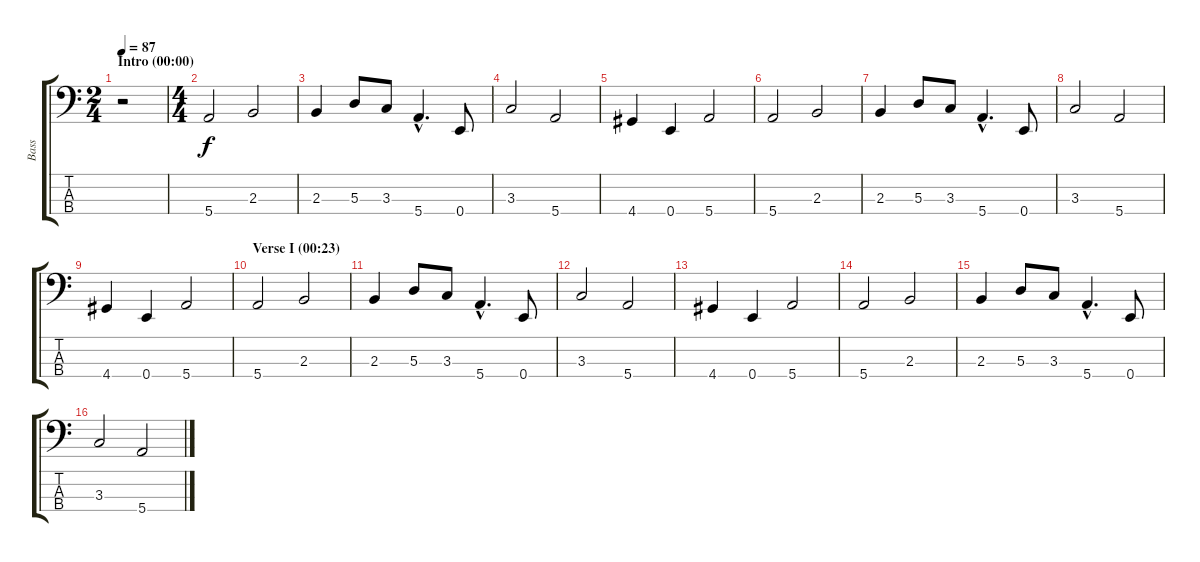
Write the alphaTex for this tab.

\track ("Bass" "Bass") {instrument electricbassfinger}
\staff {score tabs}
\tuning (G2 D2 A1 E1) {hide}
\ts (2 4)
\section ("" "Intro (00:00)")
\tempo 87
\clef f4
\ks c
r.2{dy f instrument electricbassfinger} |
\ts (4 4)
5.4.2 2.3.2 |
2.3.4 5.3.8 3.3.8 5.4{hac}.4{d} 0.4.8 |
3.3.2 5.4.2 |
4.4.4 0.4.4 5.4.2 |
5.4.2 2.3.2 |
2.3.4 5.3.8 3.3.8 5.4{hac}.4{d} 0.4.8 |
3.3.2 5.4.2 |
4.4.4 0.4.4 5.4.2 |
\section ("" "Verse I (00:23)")
5.4.2 2.3.2 |
2.3.4 5.3.8 3.3.8 5.4{hac}.4{d} 0.4.8 |
3.3.2 5.4.2 |
4.4.4 0.4.4 5.4.2 |
5.4.2 2.3.2 |
2.3.4 5.3.8 3.3.8 5.4{hac}.4{d} 0.4.8 |
3.3.2 5.4.2
